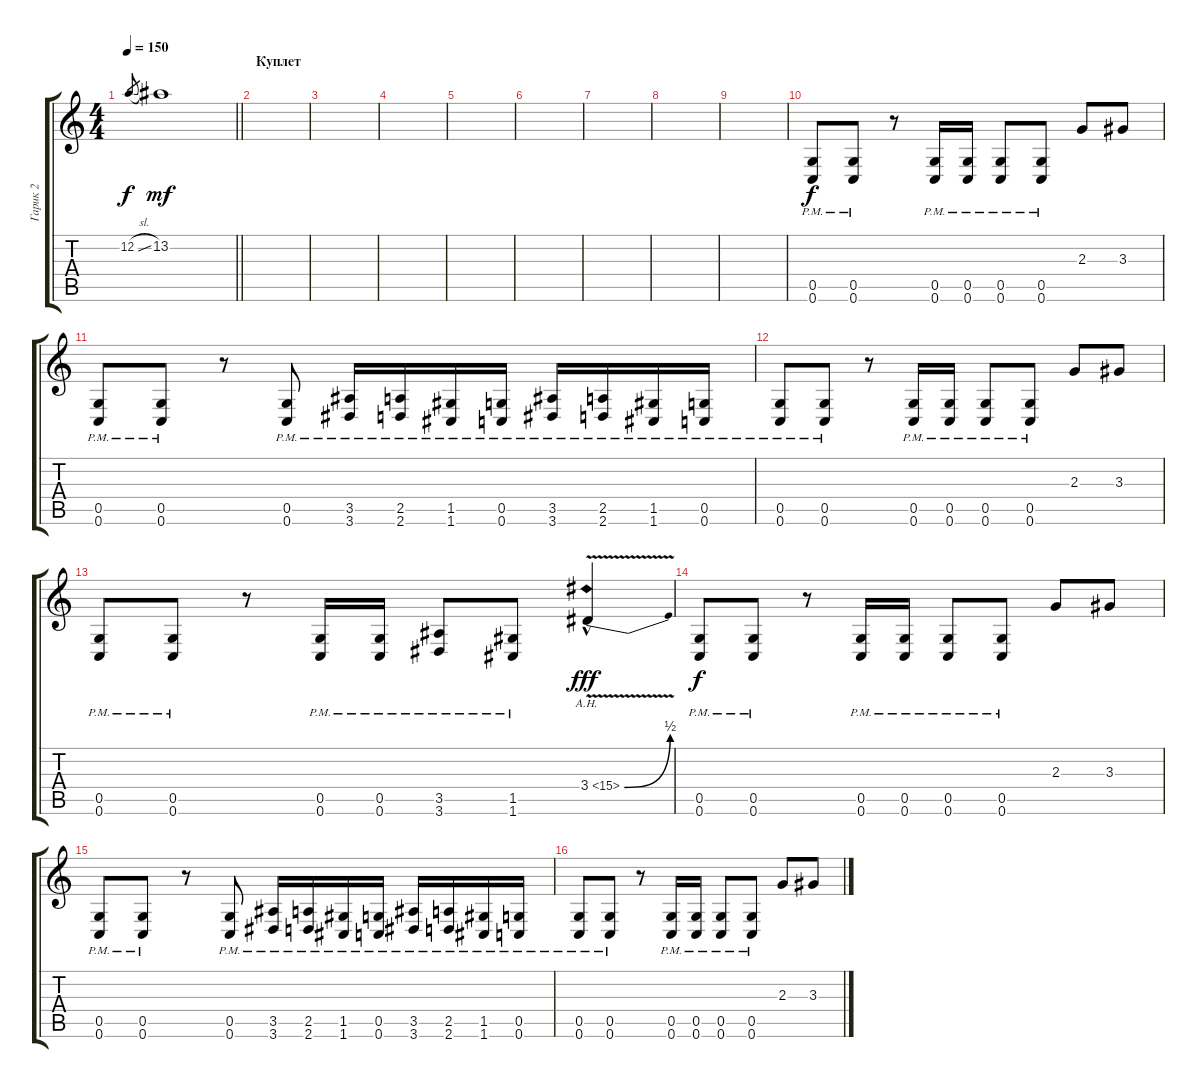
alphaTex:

\track ("Гарик 2" "Гарик 2") {instrument distortionguitar}
\staff {score tabs}
\tuning (D4 A3 F3 C3 G2 C2) {hide}
\ts (4 4)
\tempo 150
\clef g2
\barLineRight lightlight
\ks c
12.2{sl}.8{gr dy f} 13.2.1{dy mf} |
\section ("" "Куплет")
|
|
|
|
|
|
|
|
(0.5{pm} 0.6{pm}).8{dy f instrument distortionguitar} (0.5{pm} 0.6{pm}).8 r.8 (0.5{pm} 0.6{pm}).16 (0.5{pm} 0.6{pm}).16 (0.5{pm} 0.6{pm}).8 (0.5{pm} 0.6{pm}).8 2.3.8 3.3.8 |
(0.5{pm} 0.6{pm}).8 (0.5{pm} 0.6{pm}).8 r.8 (0.5{pm} 0.6{pm}).8 (3.5{pm} 3.6{pm}).16 (2.5{pm} 2.6{pm}).16 (1.5{pm} 1.6{pm}).16 (0.5{pm} 0.6{pm}).16 (3.5{pm} 3.6{pm}).16 (2.5{pm} 2.6{pm}).16 (1.5{pm} 1.6{pm}).16 (0.5{pm} 0.6{pm}).16 |
(0.5{pm} 0.6{pm}).8 (0.5{pm} 0.6{pm}).8 r.8 (0.5{pm} 0.6{pm}).16 (0.5{pm} 0.6{pm}).16 (0.5{pm} 0.6{pm}).8 (0.5{pm} 0.6{pm}).8 2.3.8 3.3.8 |
(0.5{pm} 0.6{pm}).8 (0.5{pm} 0.6{pm}).8 r.8 (0.5{pm} 0.6{pm}).16 (0.5{pm} 0.6{pm}).16 (3.5{pm} 3.6{pm}).8 (1.5{pm} 1.6{pm}).8 3.4{be (bend 0 0 60 2) ah 12 v hac}.4{dy fff} |
(0.5{pm} 0.6{pm}).8{dy f} (0.5{pm} 0.6{pm}).8 r.8 (0.5{pm} 0.6{pm}).16 (0.5{pm} 0.6{pm}).16 (0.5{pm} 0.6{pm}).8 (0.5{pm} 0.6{pm}).8 2.3.8 3.3.8 |
(0.5{pm} 0.6{pm}).8 (0.5{pm} 0.6{pm}).8 r.8 (0.5{pm} 0.6{pm}).8 (3.5{pm} 3.6{pm}).16 (2.5{pm} 2.6{pm}).16 (1.5{pm} 1.6{pm}).16 (0.5{pm} 0.6{pm}).16 (3.5{pm} 3.6{pm}).16 (2.5{pm} 2.6{pm}).16 (1.5{pm} 1.6{pm}).16 (0.5{pm} 0.6{pm}).16 |
(0.5{pm} 0.6{pm}).8 (0.5{pm} 0.6{pm}).8 r.8 (0.5{pm} 0.6{pm}).16 (0.5{pm} 0.6{pm}).16 (0.5{pm} 0.6{pm}).8 (0.5{pm} 0.6{pm}).8 2.3.8 3.3.8
